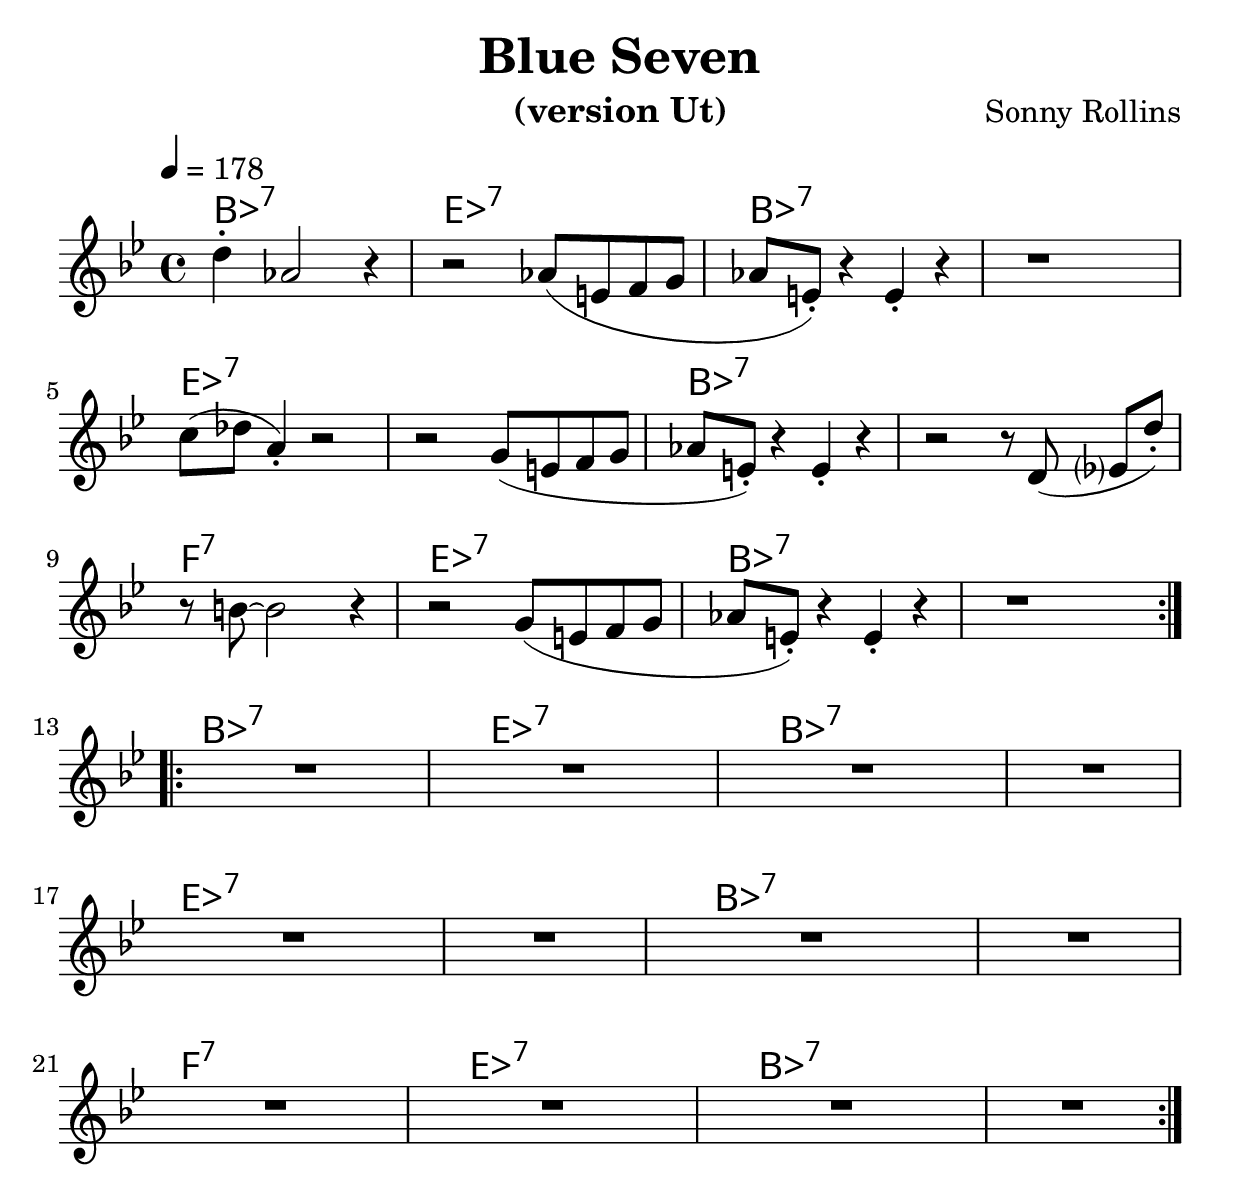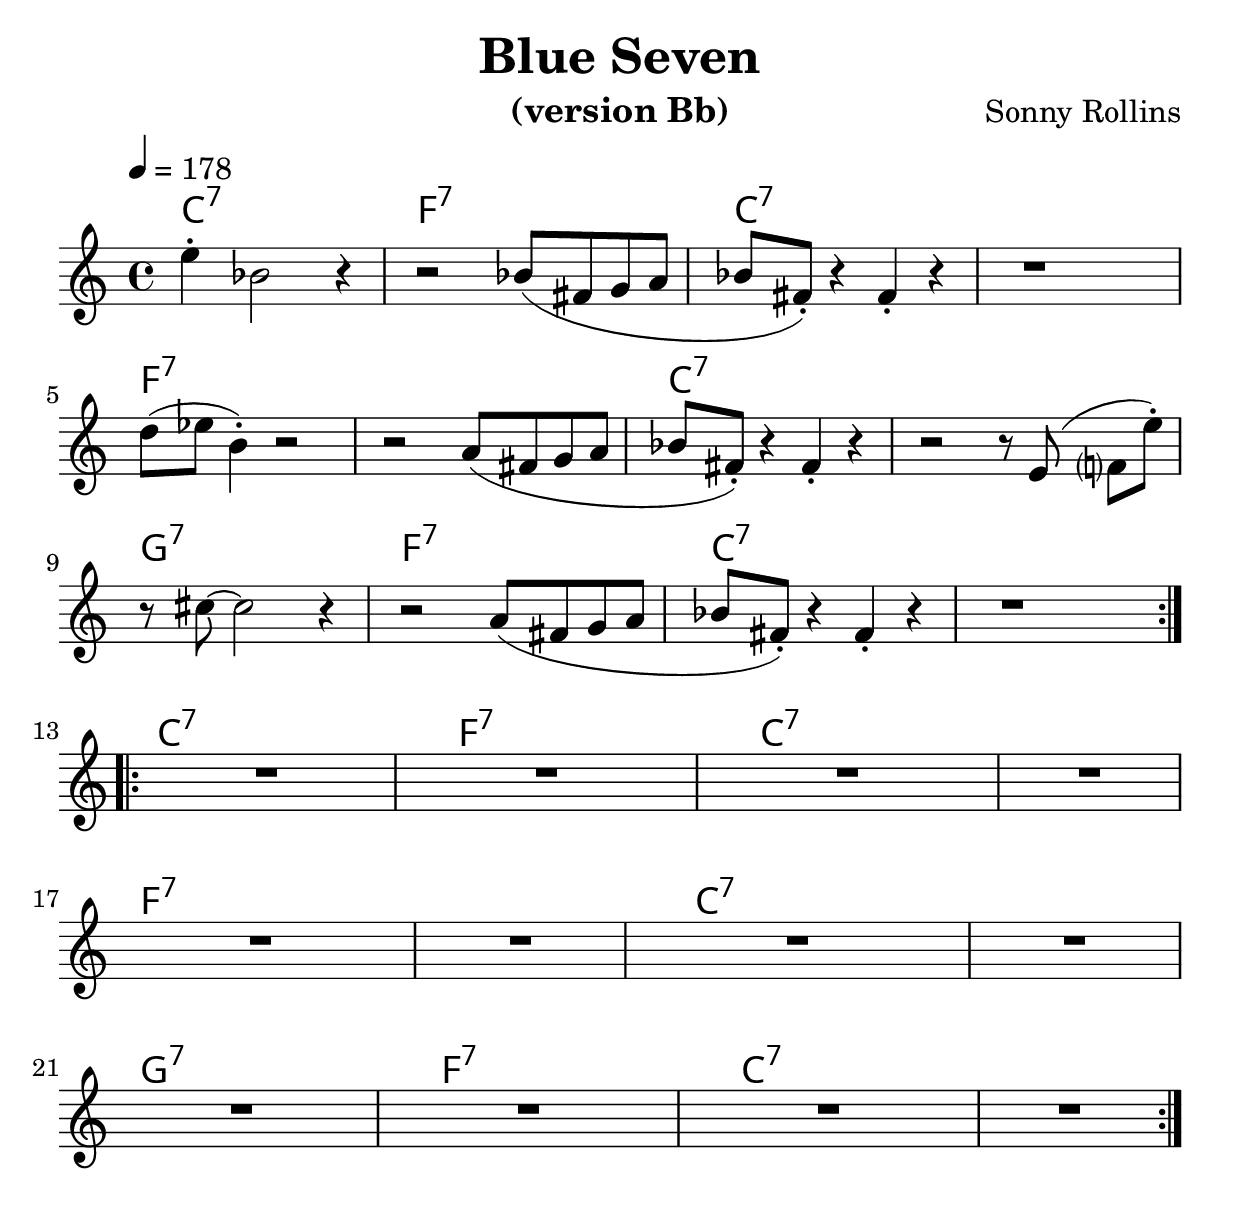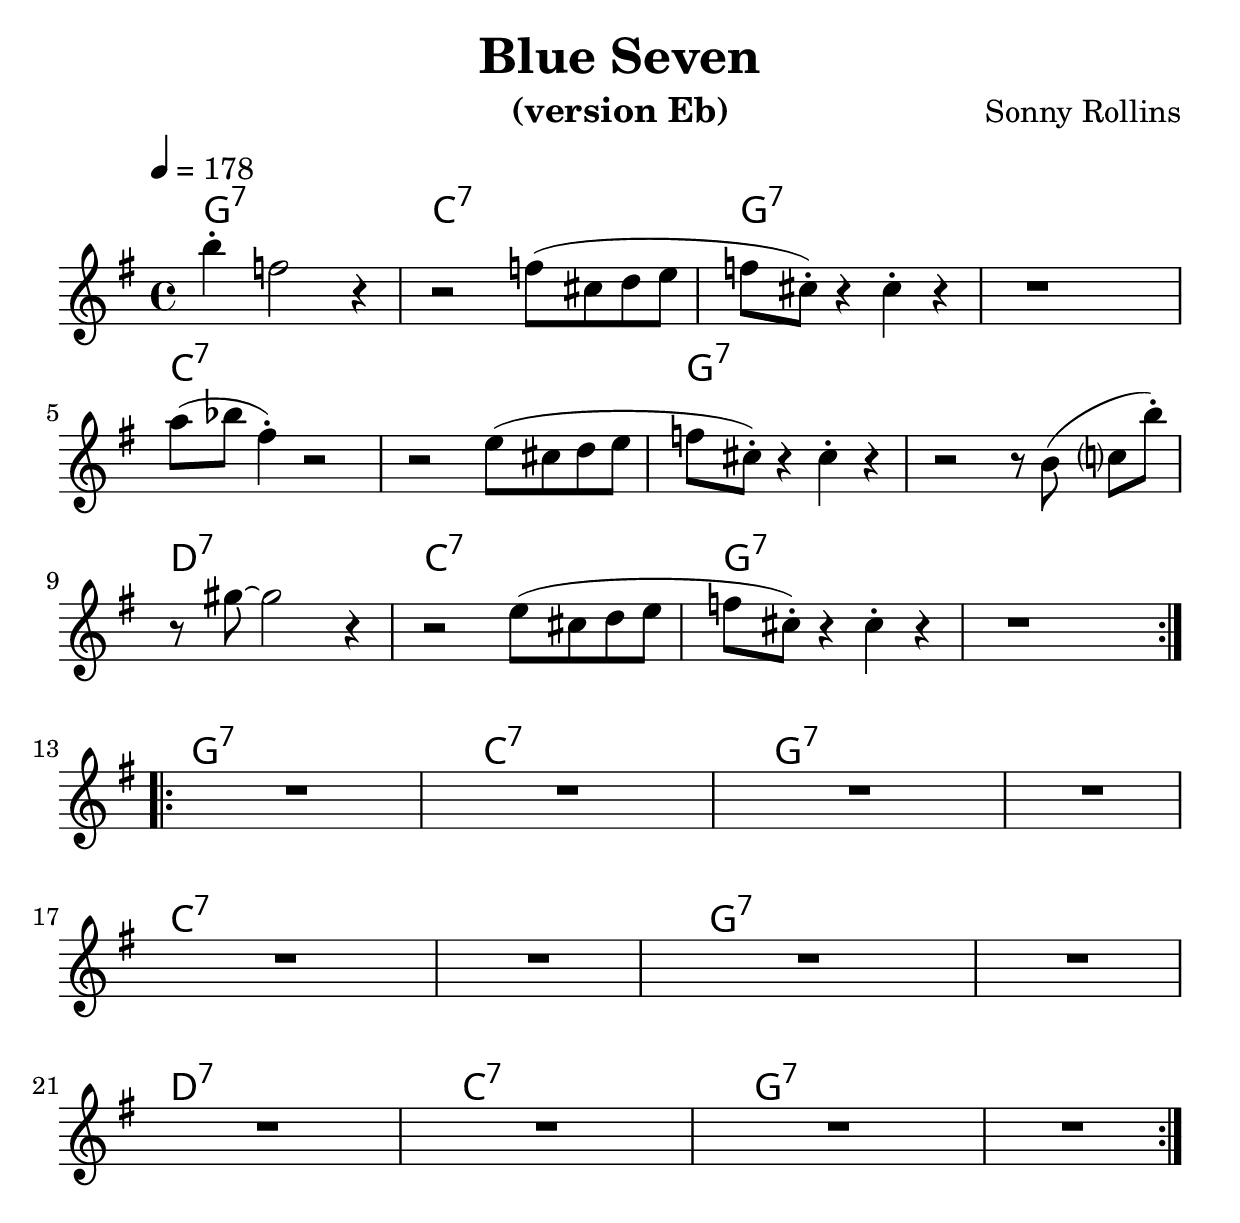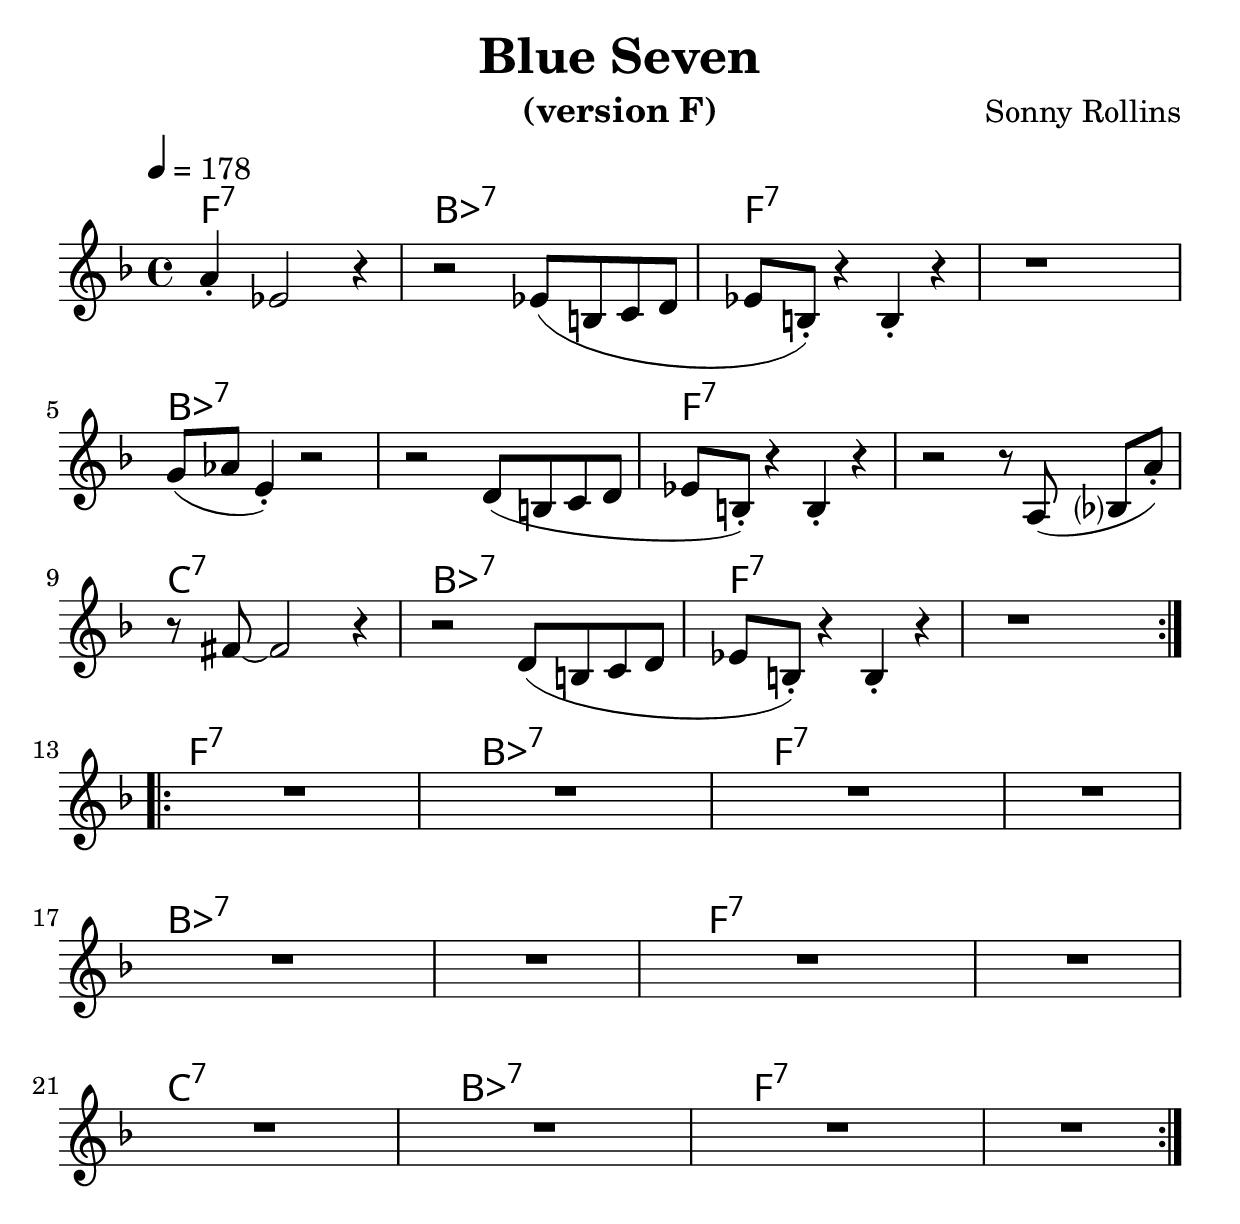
% Created on Mon Sep 20 15:23:38 CEST 2010
\version "2.22.0"

#(set-global-staff-size 27)
#(set-default-paper-size "a4")


\include "utils/AccordsJazzDefs.ly"

\paper { indent = 0\cm} 



\header {
	title = "Blue Seven" 
 	composer = "Sonny Rollins"
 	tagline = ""

}


accords = \chords {
	\repeat volta 2 {
	bes1:7 es:7 bes:7 s
	\break
	es:7 s bes:7 s
	\break
	f:7 es:7 bes:7 s
}
	\break
	\repeat volta 2 {
	bes1:7 es:7 bes:7 s
	\break
	es:7 s bes:7 s
	\break
	f:7 es:7 bes:7 s
}
}

theme = \new Staff {
	\time 4/4
	\tempo 4 = 178 
%	\set Staff.instrumentName = "Bb"
	\set Staff.midiInstrument = "trumpet"
	\key bes \major
	\clef treble
	\accidentalStyle modern-cautionary
	\relative c' { 	
 % Type notes here 
\compressEmptyMeasures
\repeat volta 2 {
	d'4-. aes2 r4
	r2 aes8( e f g aes e)-. r4 e-. r r1
	c'8( des a4)-. r2
	r2 g8( e f g aes e)-. r4 e-. r r2 r8 d( es[ d')]-.
	r8 b~ b2 r4
	r2 g8( e f g aes e)-. r4 e-. r r1
}
\repeat volta 2 {R1*12}
	}
}

\include "utils/books.ly"